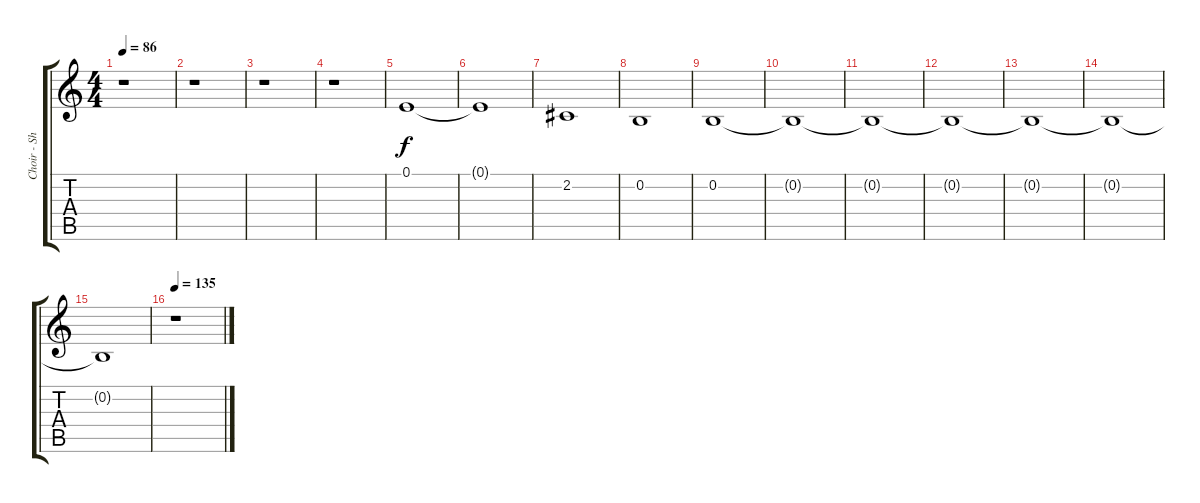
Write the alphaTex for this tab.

\track ("Choir - Sherinian" "Choir - Sh") {instrument choiraahs}
\staff {score tabs}
\tuning (E4 B3 G3 D3 A2 E2) {hide}
\ts (4 4)
\tempo 86
\clef g2
\ks c
r.1{dy f} |
r.1 |
r.1 |
r.1 |
0.1.1{volume 2} |
0.1{t}.1 |
2.2.1{volume 12} |
0.2.1 |
0.2.1 |
0.2{t}.1 |
0.2{t}.1 |
0.2{t}.1 |
0.2{t}.1 |
0.2{t}.1 |
0.2{t}.1 |
\tempo 135
r.1
